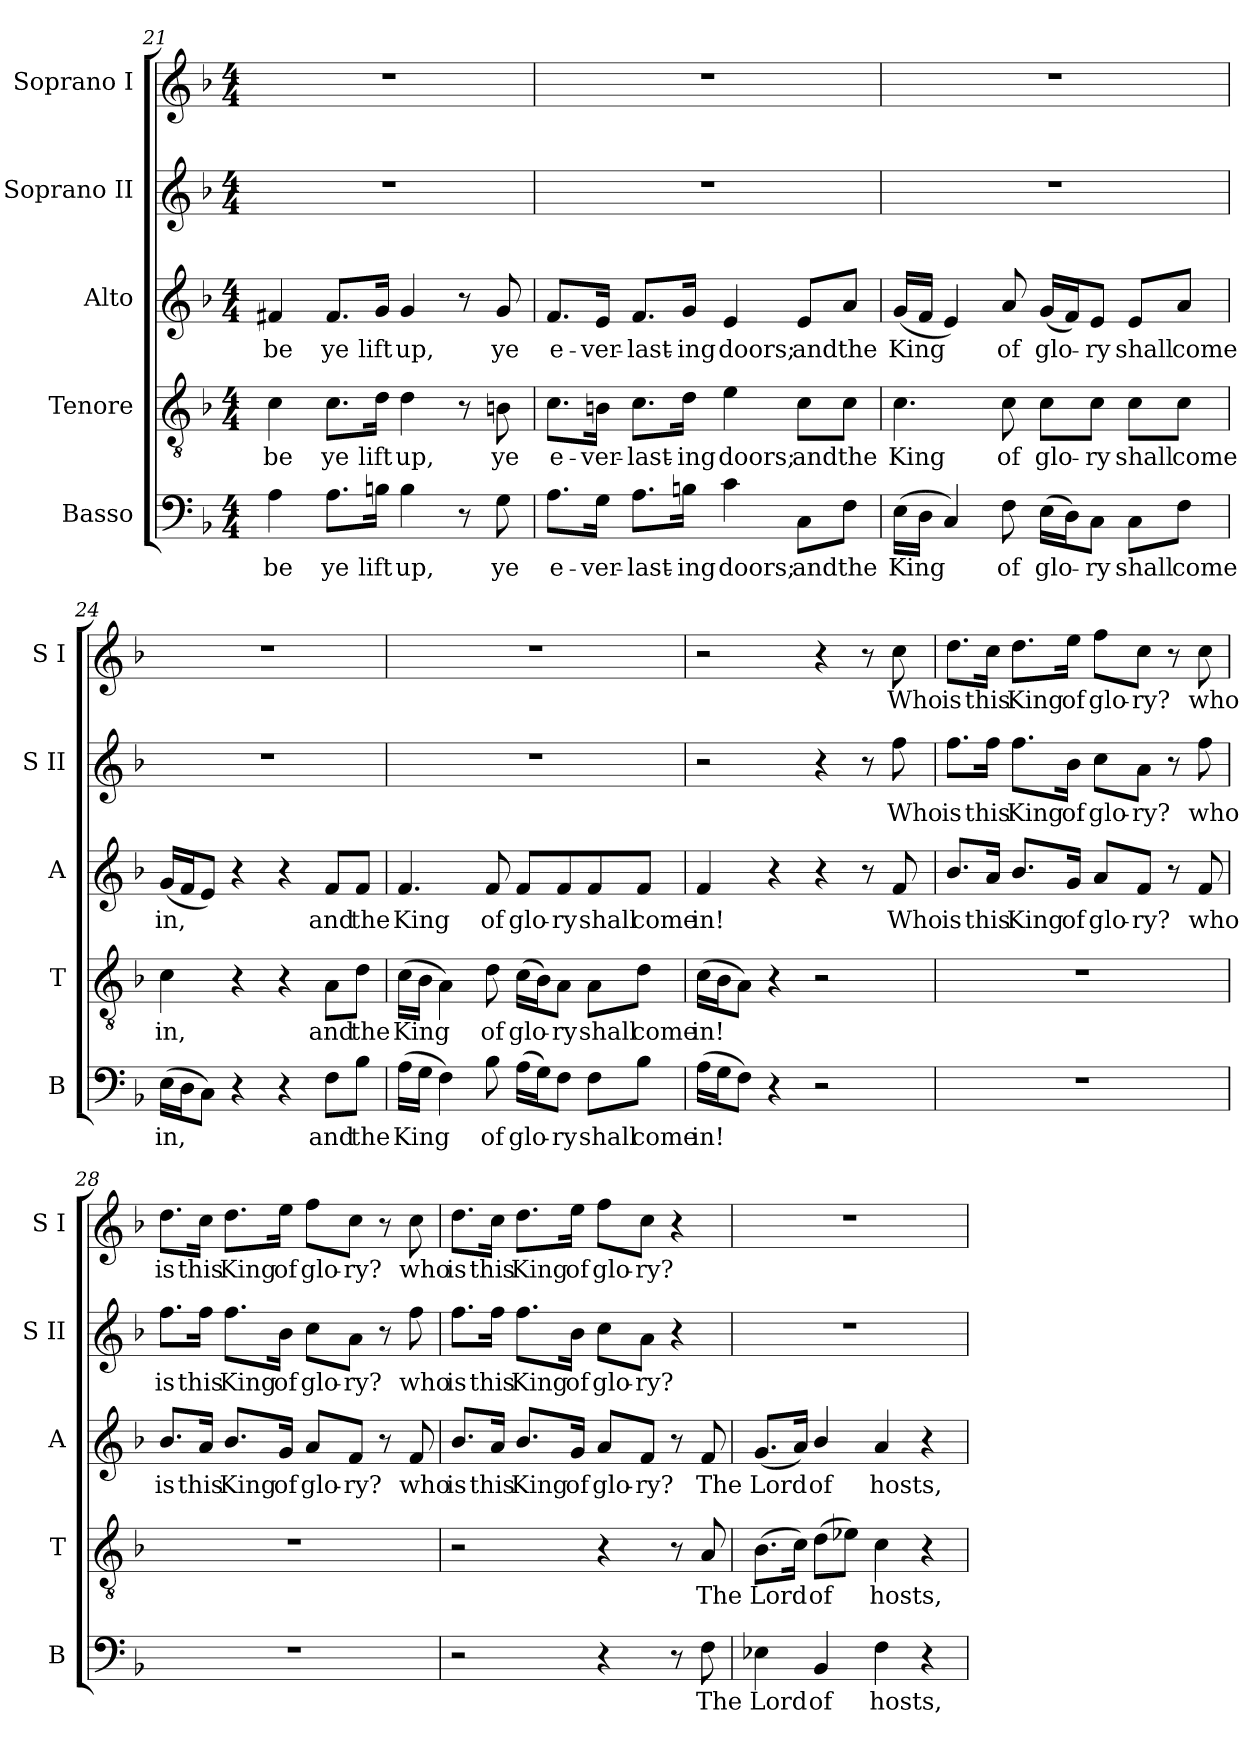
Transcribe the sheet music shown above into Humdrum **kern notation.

**kern	**text	**kern	**text	**kern	**text	**kern	**text	**kern	**text
*part5	*part5	*part4	*part4	*part3	*part3	*part2	*part2	*part1	*part1
*staff5	*staff5	*staff4	*staff4	*staff3	*staff3	*staff2	*staff2	*staff1	*staff1
*I"Basso	*	*I"Tenore	*	*I"Alto	*	*I"Soprano II	*	*I"Soprano I	*
*I'B	*	*I'T	*	*I'A	*	*I'S II	*	*I'S I	*
*clefF4	*	*clefGv2	*	*clefG2	*	*clefG2	*	*clefG2	*
*k[b-]	*	*k[b-]	*	*k[b-]	*	*k[b-]	*	*k[b-]	*
*F:	*	*F:	*	*F:	*	*F:	*	*F:	*
*M4/4	*	*M4/4	*	*M4/4	*	*M4/4	*	*M4/4	*
=21	=21	=21	=21	=21	=21	=21	=21	=21	=21
!	!LO:LY:b	!	!LO:LY:b	!	!LO:LY:b	!	!	!	!
4A\	be	4c\	be	4f#X/	be	1r	.	1r	.
!	!LO:LY:b	!	!LO:LY:b	!	!LO:LY:b	!	!	!	!
8.A\L	ye	8.c\L	ye	8.f#/L	ye	.	.	.	.
!	!LO:LY:b	!	!LO:LY:b	!	!LO:LY:b	!	!	!	!
16Bn\Jk	lift	16d\Jk	lift	16g/Jk	lift	.	.	.	.
!	!LO:LY:b	!	!LO:LY:b	!	!LO:LY:b	!	!	!	!
4B\	up,	4d\	up,	4g/	up,	.	.	.	.
8r	.	8r	.	8r	.	.	.	.	.
!	!LO:LY:b	!	!LO:LY:b	!	!LO:LY:b	!	!	!	!
8G\	ye	8Bn\	ye	8g/	ye	.	.	.	.
!!LO:LB:g=z
=22	=22	=22	=22	=22	=22	=22	=22	=22	=22
!	!LO:LY:b	!	!LO:LY:b	!	!LO:LY:b	!	!	!	!
8.A\L	e-	8.c\L	e-	8.f/L	e-	1r	.	1r	.
!	!LO:LY:b	!	!LO:LY:b	!	!LO:LY:b	!	!	!	!
16G\Jk	-ver-	16Bn\Jk	-ver-	16e/Jk	-ver-	.	.	.	.
!	!LO:LY:b	!	!LO:LY:b	!	!LO:LY:b	!	!	!	!
8.A\L	-last-	8.c\L	-last-	8.f/L	-last-	.	.	.	.
!	!LO:LY:b	!	!LO:LY:b	!	!LO:LY:b	!	!	!	!
16Bn\Jk	-ing	16d\Jk	-ing	16g/Jk	-ing	.	.	.	.
!	!LO:LY:b	!	!LO:LY:b	!	!LO:LY:b	!	!	!	!
4c\	doors;	4e\	doors;	4e/	doors;	.	.	.	.
!	!LO:LY:b	!	!LO:LY:b	!	!LO:LY:b	!	!	!	!
8C\L	and	8c\L	and	8e/L	and	.	.	.	.
!	!LO:LY:b	!	!LO:LY:b	!	!LO:LY:b	!	!	!	!
8F\J	the	8c\J	the	8a/J	the	.	.	.	.
=23	=23	=23	=23	=23	=23	=23	=23	=23	=23
!	!LO:LY:b	!	!LO:LY:b	!	!LO:LY:b	!	!	!	!
(>16E\LL	King	4.c\	King	(<16g/LL	King	1r	.	1r	.
16D\JJ	.	.	.	16f/JJ	.	.	.	.	.
4C/)	.	.	.	4e/)	.	.	.	.	.
!	!LO:LY:b	!	!LO:LY:b	!	!LO:LY:b	!	!	!	!
8F\	of	8c\	of	8a/	of	.	.	.	.
!	!LO:LY:b	!	!LO:LY:b	!	!LO:LY:b	!	!	!	!
(>16E\LL	glo-	8c\L	glo-	(<16g/LL	glo-	.	.	.	.
16D\J)	.	.	.	16f/J)	.	.	.	.	.
!	!LO:LY:b	!	!LO:LY:b	!	!LO:LY:b	!	!	!	!
8C\J	-ry	8c\J	-ry	8e/J	-ry	.	.	.	.
!	!LO:LY:b	!	!LO:LY:b	!	!LO:LY:b	!	!	!	!
8C\L	shall	8c\L	shall	8e/L	shall	.	.	.	.
!	!LO:LY:b	!	!LO:LY:b	!	!LO:LY:b	!	!	!	!
8F\J	come	8c\J	come	8a/J	come	.	.	.	.
=24	=24	=24	=24	=24	=24	=24	=24	=24	=24
!	!LO:LY:b	!	!LO:LY:b	!	!LO:LY:b	!	!	!	!
(>16E\LL	in,	4c\	in,	(<16g/LL	in,	1r	.	1r	.
16D\J	.	.	.	16f/J	.	.	.	.	.
8C\J)	.	.	.	8e/J)	.	.	.	.	.
4r	.	4r	.	4r	.	.	.	.	.
4r	.	4r	.	4r	.	.	.	.	.
!	!LO:LY:b	!	!LO:LY:b	!	!LO:LY:b	!	!	!	!
8F\L	and	8A\L	and	8f/L	and	.	.	.	.
!	!LO:LY:b	!	!LO:LY:b	!	!LO:LY:b	!	!	!	!
8B-\J	the	8d\J	the	8f/J	the	.	.	.	.
!!LO:PB:g=z
=25	=25	=25	=25	=25	=25	=25	=25	=25	=25
!	!LO:LY:b	!	!LO:LY:b	!	!LO:LY:b	!	!	!	!
(>16A\LL	King	(>16c\LL	King	4.f/	King	1r	.	1r	.
16G\JJ	.	16B-\JJ	.	.	.	.	.	.	.
4F\)	.	4A\)	.	.	.	.	.	.	.
!	!LO:LY:b	!	!LO:LY:b	!	!LO:LY:b	!	!	!	!
8B-\	of	8d\	of	8f/	of	.	.	.	.
!	!LO:LY:b	!	!LO:LY:b	!	!LO:LY:b	!	!	!	!
(>16A\LL	glo-	(>16c\LL	glo-	8f/L	glo-	.	.	.	.
16G\J)	.	16B-\J)	.	.	.	.	.	.	.
!	!LO:LY:b	!	!LO:LY:b	!	!LO:LY:b	!	!	!	!
8F\J	-ry	8A\J	-ry	8f/	-ry	.	.	.	.
!	!LO:LY:b	!	!LO:LY:b	!	!LO:LY:b	!	!	!	!
8F\L	shall	8A\L	shall	8f/	shall	.	.	.	.
!	!LO:LY:b	!	!LO:LY:b	!	!LO:LY:b	!	!	!	!
8B-\J	come	8d\J	come	8f/J	come	.	.	.	.
=26	=26	=26	=26	=26	=26	=26	=26	=26	=26
!	!LO:LY:b	!	!LO:LY:b	!	!LO:LY:b	!	!	!	!
(>16A\LL	in!	(>16c\LL	in!	4f/	in!	2r	.	2r	.
16G\J	.	16B-\J	.	.	.	.	.	.	.
8F\J)	.	8A\J)	.	.	.	.	.	.	.
4r	.	4r	.	4r	.	.	.	.	.
2r	.	2r	.	4r	.	4r	.	4r	.
.	.	.	.	8r	.	8r	.	8r	.
!	!	!	!	!	!LO:LY:b	!	!LO:LY:b	!	!LO:LY:b
.	.	.	.	8f/	Who	8ff\	Who	8cc\	Who
=27	=27	=27	=27	=27	=27	=27	=27	=27	=27
!	!	!	!	!	!LO:LY:b	!	!LO:LY:b	!	!LO:LY:b
1r	.	1r	.	8.b-/L	is	8.ff\L	is	8.dd\L	is
!	!	!	!	!	!LO:LY:b	!	!LO:LY:b	!	!LO:LY:b
.	.	.	.	16a/Jk	this	16ff\Jk	this	16cc\Jk	this
!	!	!	!	!	!LO:LY:b	!	!LO:LY:b	!	!LO:LY:b
.	.	.	.	8.b-/L	King	8.ff\L	King	8.dd\L	King
!	!	!	!	!	!LO:LY:b	!	!LO:LY:b	!	!LO:LY:b
.	.	.	.	16g/Jk	of	16b-\Jk	of	16ee\Jk	of
!	!	!	!	!	!LO:LY:b	!	!LO:LY:b	!	!LO:LY:b
.	.	.	.	8a/L	glo-	8cc\L	glo-	8ff\L	glo-
!	!	!	!	!	!LO:LY:b	!	!LO:LY:b	!	!LO:LY:b
.	.	.	.	8f/J	-ry?	8a\J	-ry?	8cc\J	-ry?
.	.	.	.	8r	.	8r	.	8r	.
!	!	!	!	!	!LO:LY:b	!	!LO:LY:b	!	!LO:LY:b
.	.	.	.	8f/	who	8ff\	who	8cc\	who
!!LO:LB:g=z
=28	=28	=28	=28	=28	=28	=28	=28	=28	=28
!	!	!	!	!	!LO:LY:b	!	!LO:LY:b	!	!LO:LY:b
1r	.	1r	.	8.b-/L	is	8.ff\L	is	8.dd\L	is
!	!	!	!	!	!LO:LY:b	!	!LO:LY:b	!	!LO:LY:b
.	.	.	.	16a/Jk	this	16ff\Jk	this	16cc\Jk	this
!	!	!	!	!	!LO:LY:b	!	!LO:LY:b	!	!LO:LY:b
.	.	.	.	8.b-/L	King	8.ff\L	King	8.dd\L	King
!	!	!	!	!	!LO:LY:b	!	!LO:LY:b	!	!LO:LY:b
.	.	.	.	16g/Jk	of	16b-\Jk	of	16ee\Jk	of
!	!	!	!	!	!LO:LY:b	!	!LO:LY:b	!	!LO:LY:b
.	.	.	.	8a/L	glo-	8cc\L	glo-	8ff\L	glo-
!	!	!	!	!	!LO:LY:b	!	!LO:LY:b	!	!LO:LY:b
.	.	.	.	8f/J	-ry?	8a\J	-ry?	8cc\J	-ry?
.	.	.	.	8r	.	8r	.	8r	.
!	!	!	!	!	!LO:LY:b	!	!LO:LY:b	!	!LO:LY:b
.	.	.	.	8f/	who	8ff\	who	8cc\	who
=29	=29	=29	=29	=29	=29	=29	=29	=29	=29
!	!	!	!	!	!LO:LY:b	!	!LO:LY:b	!	!LO:LY:b
2r	.	2r	.	8.b-/L	is	8.ff\L	is	8.dd\L	is
!	!	!	!	!	!LO:LY:b	!	!LO:LY:b	!	!LO:LY:b
.	.	.	.	16a/Jk	this	16ff\Jk	this	16cc\Jk	this
!	!	!	!	!	!LO:LY:b	!	!LO:LY:b	!	!LO:LY:b
.	.	.	.	8.b-/L	King	8.ff\L	King	8.dd\L	King
!	!	!	!	!	!LO:LY:b	!	!LO:LY:b	!	!LO:LY:b
.	.	.	.	16g/Jk	of	16b-\Jk	of	16ee\Jk	of
!	!	!	!	!	!LO:LY:b	!	!LO:LY:b	!	!LO:LY:b
4r	.	4r	.	8a/L	glo-	8cc\L	glo-	8ff\L	glo-
!	!	!	!	!	!LO:LY:b	!	!LO:LY:b	!	!LO:LY:b
.	.	.	.	8f/J	-ry?	8a\J	-ry?	8cc\J	-ry?
8r	.	8r	.	8r	.	4r	.	4r	.
!	!LO:LY:b	!	!LO:LY:b	!	!LO:LY:b	!	!	!	!
8F\	The	8A/	The	8f/	The	.	.	.	.
=30	=30	=30	=30	=30	=30	=30	=30	=30	=30
!	!LO:LY:b	!	!LO:LY:b	!	!LO:LY:b	!	!	!	!
4E-X\	Lord	(>8.B-\L	Lord	(<8.g/L	Lord	1r	.	1r	.
.	.	16c\Jk)	.	16a/Jk)	.	.	.	.	.
!	!LO:LY:b	!	!LO:LY:b	!	!LO:LY:b	!	!	!	!
4BB-/	of	(>8d\L	of	4b-/	of	.	.	.	.
.	.	8e-X\J)	.	.	.	.	.	.	.
!	!LO:LY:b	!	!LO:LY:b	!	!LO:LY:b	!	!	!	!
4F\	hosts,	4c\	hosts,	4a/	hosts,	.	.	.	.
4r	.	4r	.	4r	.	.	.	.	.
=	=	=	=	=	=	=	=	=	=
*-	*-	*-	*-	*-	*-	*-	*-	*-	*-
